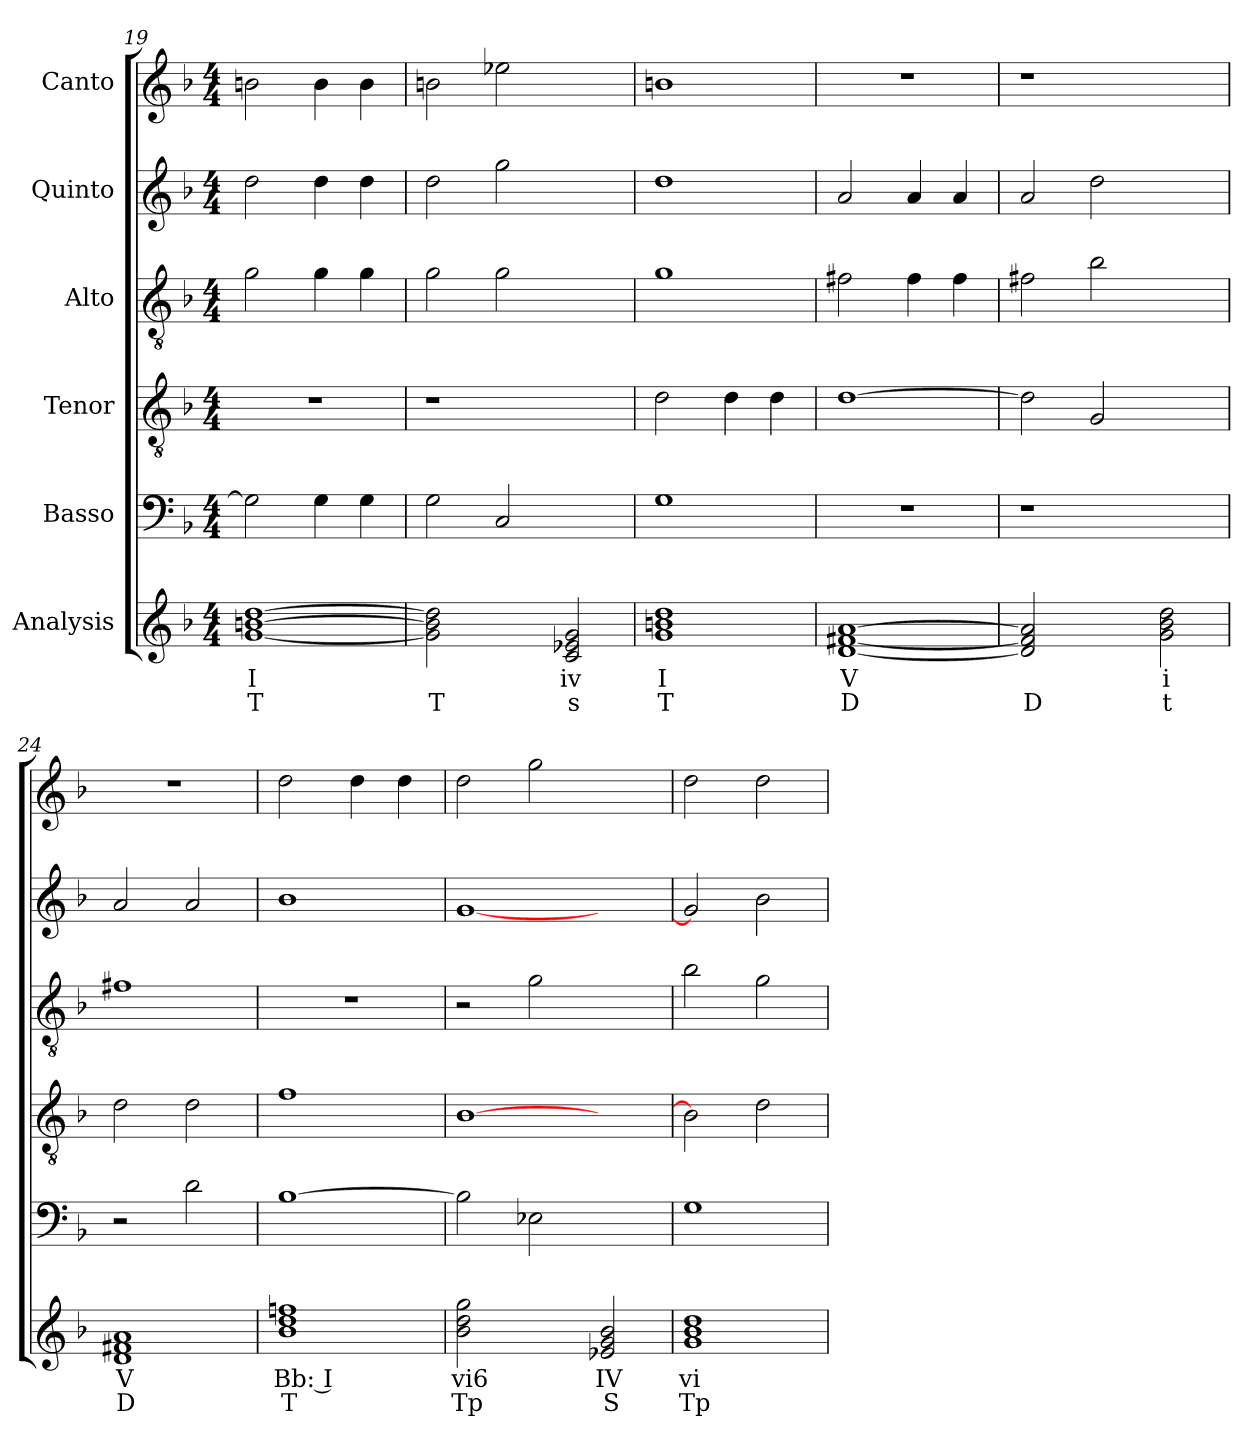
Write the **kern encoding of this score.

**kern	**text	**text	**kern	**kern	**kern	**kern	**kern
*part6	*part6	*part6	*part5	*part4	*part3	*part2	*part1
*staff6	*staff6	*staff6	*staff5	*staff4	*staff3	*staff2	*staff1
*I"Analysis	*	*	*I"Basso	*I"Tenor	*I"Alto	*I"Quinto	*I"Canto
*	*	*	*clefF4	*clefGv2	*clefGv2	*clefG2	*clefG2
*k[b-]	*	*	*k[b-]	*k[b-]	*k[b-]	*k[b-]	*k[b-]
*	*	*	*F:	*F:	*F:	*F:	*F:
*M4/4	*	*	*M4/4	*M4/4	*M4/4	*M4/4	*M4/4
=19	=19	=19	=19	=19	=19	=19	=19
[1g [1bn [1dd	I	T	2G\]	1r	2g\	2dd\	2bn\
.	.	.	4G\	.	4g\	4dd\	4b\
.	.	.	4G\	.	4g\	4dd\	4b\
=20	=20	=20	=20	=20	=20	=20	=20
2g] 2b] 2dd]	.	T	2G\	1r	2g\	2dd\	2bn\
2ryy	.	.	2C/	.	2g\	2gg\	2ee-X\
2c 2e-X 2g	iv	s	2ryy	2ryy	2ryy	2ryy	2ryy
=21	=21	=21	=21	=21	=21	=21	=21
1g 1bn 1dd	I	T	1G	2d\	1g	1dd	1bn
.	.	.	.	4d\	.	.	.
.	.	.	.	4d\	.	.	.
=22	=22	=22	=22	=22	=22	=22	=22
[1d [1f#X [1a	V	D	1r	[1d	2f#X\	2a/	1r
.	.	.	.	.	4f#\	4a/	.
.	.	.	.	.	4f#\	4a/	.
=23	=23	=23	=23	=23	=23	=23	=23
2d] 2f#] 2a]	.	D	1r	2d\]	2f#X\	2a/	1r
2ryy	.	.	.	2G/	2b-\	2dd\	.
2g 2b- 2dd	i	t	2ryy	2ryy	2ryy	2ryy	2ryy
=24	=24	=24	=24	=24	=24	=24	=24
1d 1f#X 1a	V	D	2r	2d\	1f#X	2a/	1r
.	.	.	2d\	2d\	.	2a/	.
=25	=25	=25	=25	=25	=25	=25	=25
1b- 1dd 1ffn	Bb: I	T	[1B-	1f	1r	1b-	2dd\
.	.	.	.	.	.	.	4dd\
.	.	.	.	.	.	.	4dd\
=26	=26	=26	=26	=26	=26	=26	=26
2b- 2dd 2gg	vi6	Tp	2B-\]	[1B-	2r	[1g	2dd\
2ryy	.	.	2E-X\	.	2g\	.	2gg\
2e-X 2g 2b-	IV	S	2ryy	2ryy	2ryy	2ryy	2ryy
=27	=27	=27	=27	=27	=27	=27	=27
1g 1b- 1dd	vi	Tp	1G	2B-\]	2b-\	2g/]	2dd\
.	.	.	.	2d\	2g\	2b-\	2dd\
=	=	=	=	=	=	=	=
*-	*-	*-	*-	*-	*-	*-	*-
